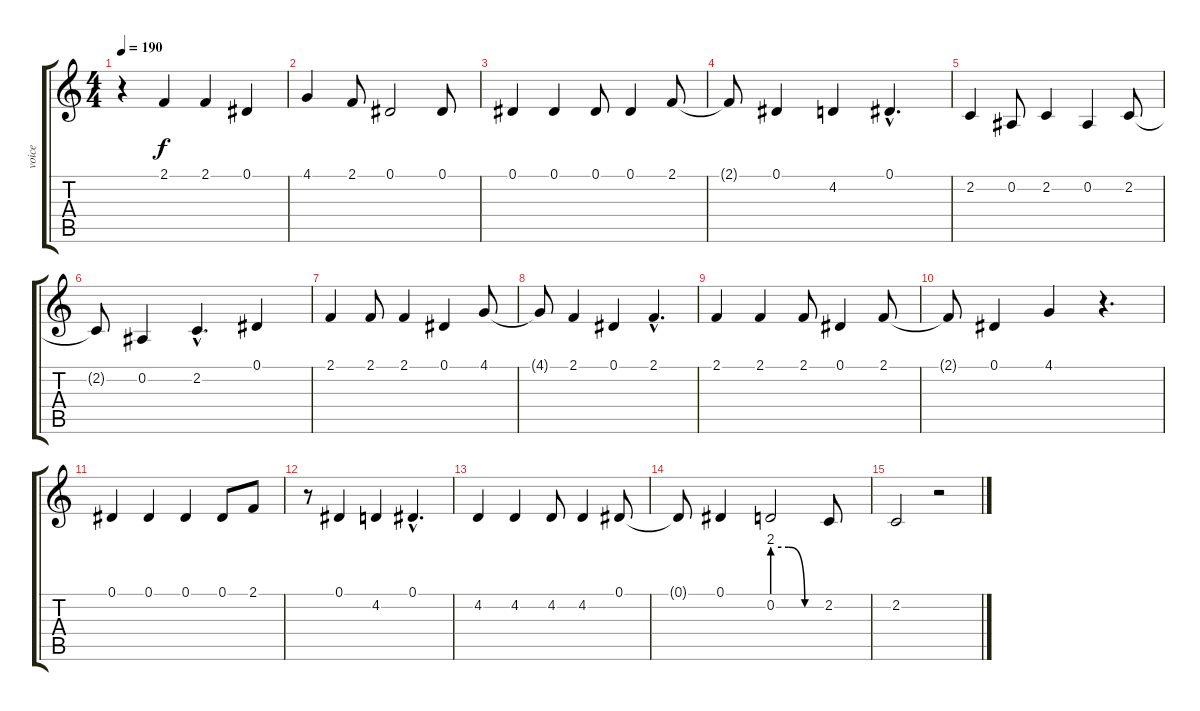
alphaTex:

\track ("voice" "voice") {instrument lead8bassandlead}
\staff {score tabs}
\tuning (Eb4 Bb3 Gb3 Db3 Ab2 Eb2) {hide}
\ts (4 4)
\tempo 190
\clef g2
\ks c
r.4{dy f} 2.1.4 2.1.4 0.1.4 |
4.1.4 2.1.8 0.1.2 0.1.8 |
0.1.4 0.1.4 0.1.8 0.1.4 2.1.8 |
2.1{t}.8 0.1.4 4.2.4 0.1{hac}.4{d} |
2.2.4 0.2.8 2.2.4 0.2.4 2.2.8 |
2.2{t}.8 0.2.4 2.2{hac}.4{d} 0.1.4 |
2.1.4 2.1.8 2.1.4 0.1.4 4.1.8 |
4.1{t}.8 2.1.4 0.1.4 2.1{hac}.4{d} |
2.1.4 2.1.4 2.1.8 0.1.4 2.1.8 |
2.1{t}.8 0.1.4 4.1.4 r.4{d} |
0.1.4 0.1.4 0.1.4 0.1.8 2.1.8 |
r.8 0.1.4 4.2.4 0.1{hac}.4{d} |
4.2.4 4.2.4 4.2.8 4.2.4 0.1.8 |
0.1{t}.8 0.1.4 0.2{be (custom 0 8 20 8 40 0 60 0)}.2 2.2.8 |
2.2.2 r.2
